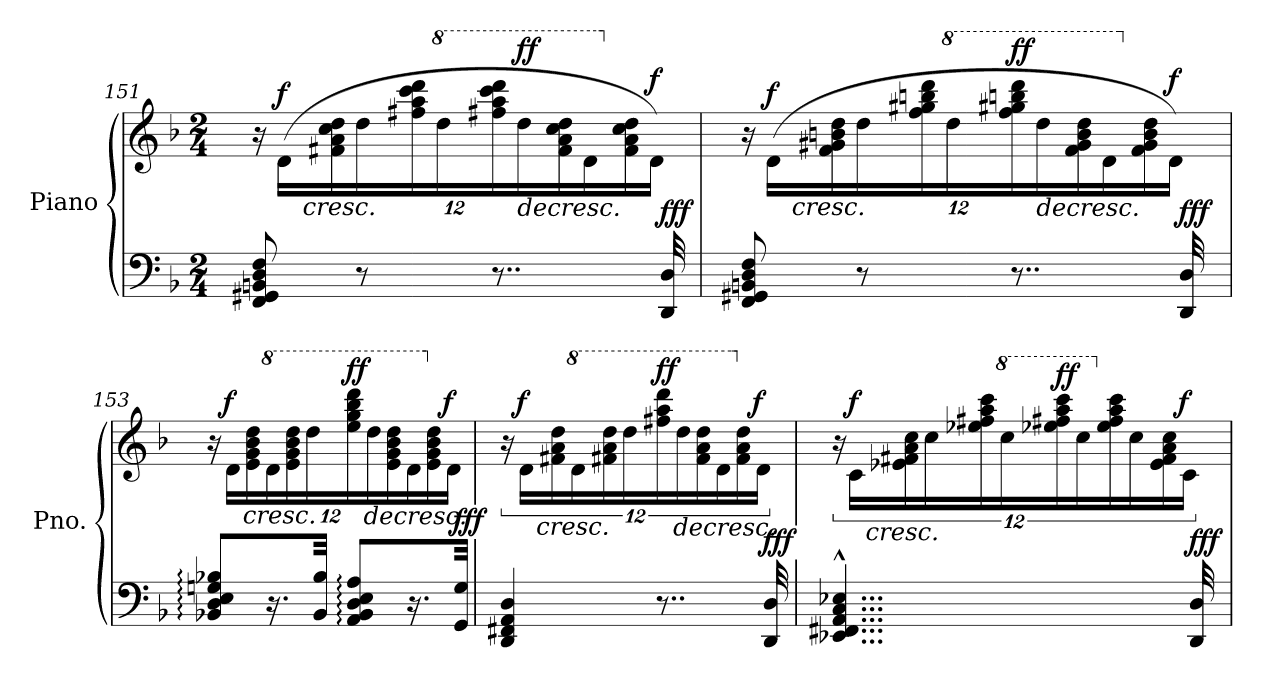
**kern	**kern	**dynam
*part1	*part1	*part1
*staff2	*staff1	*staff1/2
*I"Piano	*	*
*I'Pno.	*	*
!!LO:LB:g=z
*clefF4	*clefG2	*
*k[b-]	*k[b-]	*
*M2/4	*M2/4	*
*MM100	*MM100	*
*	*Xbrackettup	*
=151	=151	=151
8FF/ 8GG#X/ 8BBn/ 8D/ 8F/	24r	.
!	!	!LO:DY:a
.	(>24d\LL	f
!	!	!LO:HP:b
.	24f#X\ 24a\ 24cc\ 24dd\	<
8r	24dd\	.
.	24ff#X\ 24aa\ 24ccc\ 24ddd\	.
*	*8va	*
.	24ddd\	.
8..r	24fff#X\ 24aaa\ 24cccc\ 24dddd\	.
!	!	!LO:HP:b
!	!	!LO:DY:n=1:a
.	24ddd\	> ff
.	24ff#\ 24aa\ 24ccc\ 24ddd\	.
.	24dd\	.
*	*X8va	*
.	24f#\ 24a\ 24cc\ 24dd\	.
*	*MM50	*
!	!	!LO:DY:n=2:a
.	24d\JJ)	[ f
!	!	!LO:DY:n=3:a=2
32DD/ 32D/	.	fff
=152	=152	=152
*	*MM100	*
8FF/ 8GG#X/ 8BBn/ 8D/ 8F/	24r	.
!	!	!LO:DY:a
.	(>24d\LL	f
!	!	!LO:HP:b
.	24f\ 24g#X\ 24bn\ 24dd\	<
8r	24dd\	.
.	24ff\ 24gg#X\ 24bbn\ 24ddd\	.
*	*8va	*
.	24ddd\	.
!	!	!LO:DY:n=1:a
8..r	24fff\ 24ggg#X\ 24bbbn\ 24dddd\	] ff
!	!	!LO:HP:b
.	24ddd\	>
.	24ff\ 24gg#\ 24bb\ 24ddd\	.
.	24dd\	.
*	*X8va	*
.	24f\ 24g#\ 24b\ 24dd\	.
*	*MM50	*
!	!	!LO:DY:n=2:a
.	24d\JJ)	[ f
!	!	!LO:DY:n=3:a=2
32DD/ 32D/	.	fff
=153	=153	=153
*	*MM100	*
8BB-X/: 8D/: 8E/: 8Gn/: 8B-X/:L	24r	.
!	!	!LO:DY:a
.	24d\LL	f
!	!	!LO:HP:b
.	24e\ 24g\ 24b-\ 24dd\	<
*	*8va	*
16.r	24dd\	.
.	24ee\ 24gg\ 24bb-\ 24ddd\	.
.	24ddd\	.
*	*MM50	*
32BB-/ 32B-/Jkk	.	.
*	*MM100	*
!	!	!LO:DY:n=1:a
8AA/: 8BB-/: 8D/: 8E/: 8A/:L	24eee\ 24ggg\ 24bbb-\ 24dddd\	] ff
!	!	!LO:HP:b
.	24ddd\	>
.	24ee\ 24gg\ 24bb-\ 24ddd\	.
16.r	24dd\	.
*	*X8va	*
.	24e\ 24g\ 24b-\ 24dd\	.
!	!	!LO:DY:n=2:a
.	24d\JJ	[ f
*	*MM50	*
!	!	!LO:DY:n=3:a=2
32GG/ 32G/Jkk	.	fff
!!LO:LB:g=z
=154	=154	=154
*	*brackettup	*
*	*MM100	*
4DD/ 4FF#X/ 4AA/ 4D/	24r	.
!	!	!LO:DY:a
.	24d\LL	f
!	!	!LO:HP:b
.	24f#X\ 24a\ 24dd\	<
*	*8va	*
.	24dd\	.
.	24ff#X\ 24aa\ 24ddd\	.
.	24ddd\	.
!	!	!LO:DY:n=1:a
8..r	24fff#X\ 24aaa\ 24dddd\	] ff
!	!	!LO:HP:b
.	24ddd\	>
.	24ff#\ 24aa\ 24ddd\	.
.	24dd\	.
*	*X8va	*
.	24f#\ 24a\ 24dd\	.
!	!	!LO:DY:n=2:a
.	24d\JJ	[ f
*	*MM50	*
!	!	!LO:DY:n=3:a=2
32DD/ 32D/	.	fff
=155	=155	=155
*	*MM100	*
4...EE-X/^^ 4...FF#X/^^ 4...AA/^^ 4...C/^^ 4...E-X/^^	24r	.
!	!	!LO:DY:a
.	24c\LL	f
!	!	!LO:HP:b
.	24e-X\ 24f#X\ 24a\ 24cc\	<
.	24cc\	.
.	24ee-X\ 24ff#X\ 24aa\ 24ccc\	.
*	*8va	*
.	24ccc\	.
!	!	!LO:DY:n=1:a
.	24eee-X\ 24fff#X\ 24aaa\ 24cccc\	] ff
.	24ccc\	.
*	*X8va	*
.	24ee-\ 24ff#\ 24aa\ 24ccc\	.
.	24cc\	.
.	24e-\ 24f#\ 24a\ 24cc\	.
!	!	!LO:DY:n=2:a
.	24c\JJ	[ f
*	*MM50	*
!	!	!LO:DY:n=3:a=2
32DD/ 32D/	.	fff
=	=	=
*-	*-	*-
